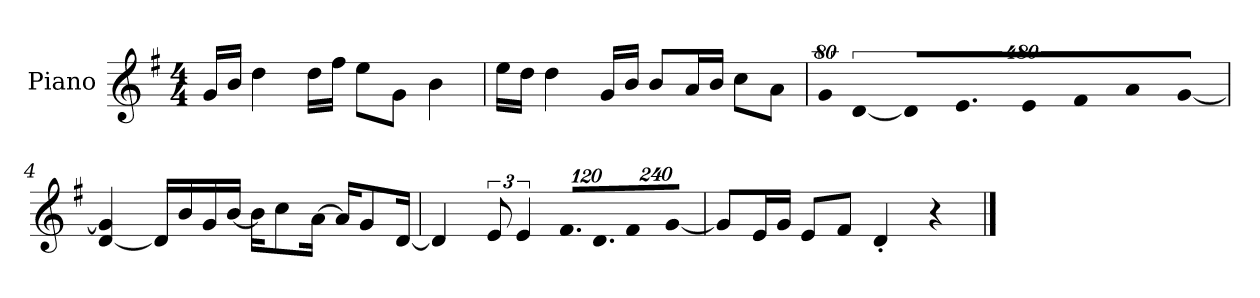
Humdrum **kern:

**kern
*part1
*staff1
*I"Piano
*I'P-no
*clefG2
*k[f#]
*M4/4
*MM90
=1
16g/LL
16b/JJ
4dd\
16dd\LL
16ff#\JJ
8ee\L
8g\J
4b\
=2
16ee\LL
16dd\JJ
4dd\
16g/LL
16b/JJ
8b/L
16a/L
16b/JJ
8cc\L
8a\J
=3
!LO:N:vis=8
640%71g/
!LO:N:vis=4
[1920%427d/
!LO:N:vis=16
1920%107d/KL]
9.e/
!LO:N:vis=8
640%71e/
!LO:N:vis=8
640%71f#/
!LO:N:vis=8
640%71a/
!LO:N:vis=8
[640%71g/J
=4
[4d/ 4g/]
16d/LL]
16b/
16g/
[16b/JJ
16b\KL]
8cc\
[16a\Jk
16a/KL]
8g/
[16d/Jk
!!LO:LB:g=z
=5
4d/]
12e/
6e/
*Xbrackettup
!LO:N:vis=16.
960%103f#/LL
!LO:N:vis=16.
960%103d/J
!LO:N:vis=8
960%137f#/
!LO:N:vis=8
[960%137g/J
=6
8g/L]
16e/L
16g/JJ
8e/L
8f#/J
4d'/
4r
==
*-
